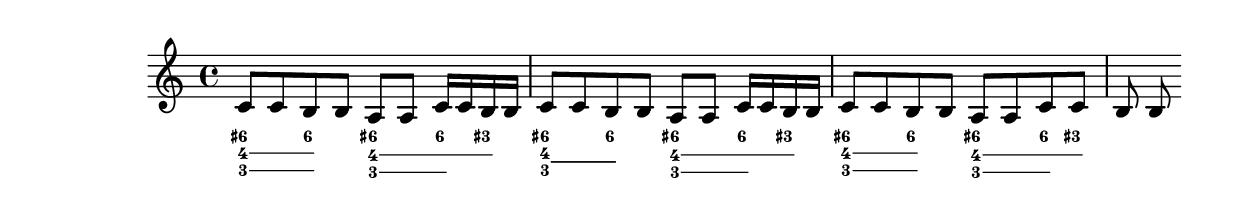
%% http://lsr.di.unimi.it/LSR/Item?id=676
%% see also http://lilypond.org/doc/v2.18/Documentation/snippets/tweaks-and-overrides#tweaks-and-overrides-vertically-centering-paired-figured-bass-extenders

<<
  \relative c' {
    c8 c b b a a c16 c b b  
    c8 c b b a a c16 c b b  
    c8 c b b a a c c b b
  }
  \figures {
    \set useBassFigureExtenders = ##t
    <6+ 4 3>4 <6 4 3>8 r
    <6+ 4 3>4 <6 4 3>8 <4 3+>16 r
    \set figuredBassCenterContinuations = ##t
    <6+ 4 3>4 <6 4 3>8 r
    <6+ 4 3>4 <6 4 3>8 <4 3+>16 r
    \set figuredBassCenterContinuations = ##f
    <6+ 4 3>4 <6 4 3>8 r
    <6+ 4 3>4 <6 4 3>8 <4 3+>8
  } 
>>
